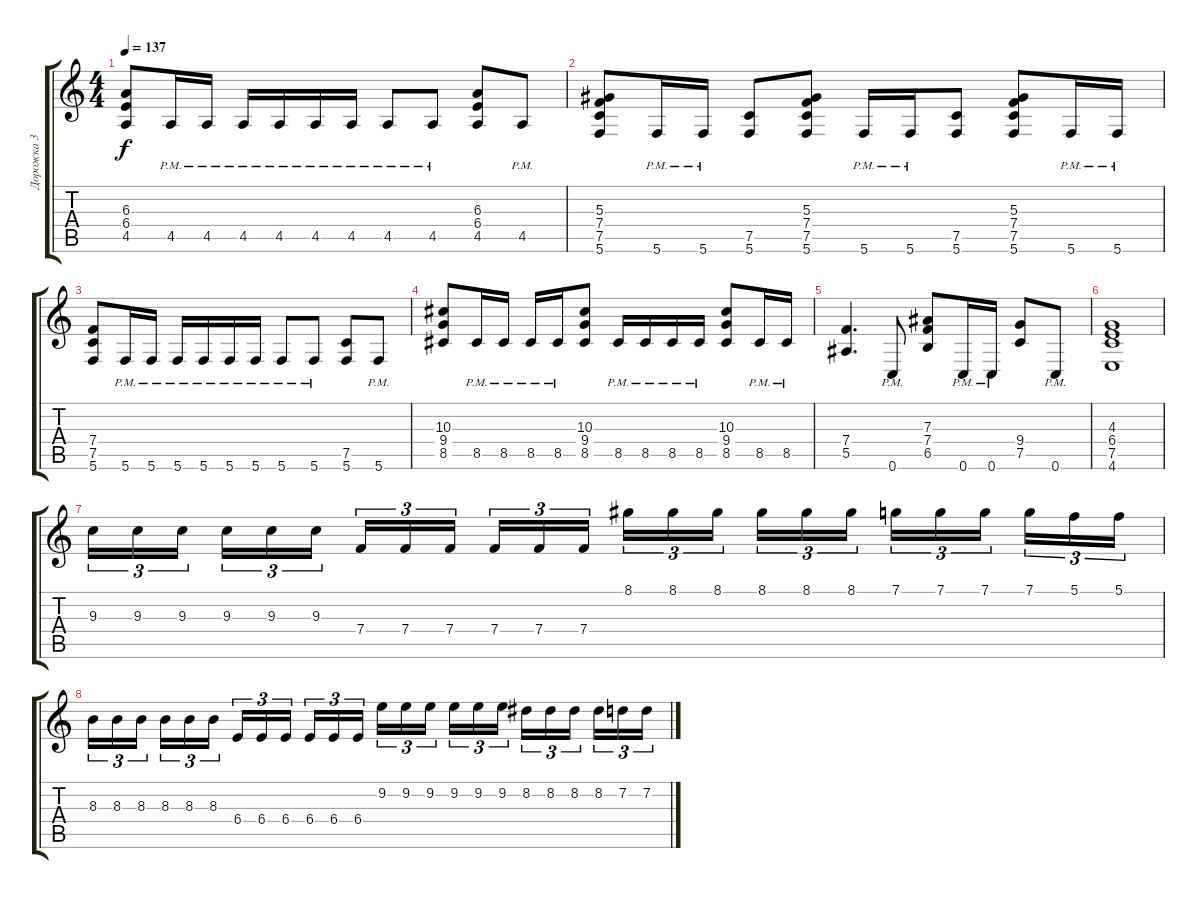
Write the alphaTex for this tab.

\track ("Дорожка 3" "Дорожка 3") {instrument distortionguitar}
\staff {score tabs}
\tuning (C4 G3 Eb3 Bb2 F2 C2) {hide}
\ts (4 4)
\tempo 137
\clef g2
\ks c
(6.3 6.4 4.5).8{dy f} 4.5{pm}.16 4.5{pm}.16 4.5{pm}.16 4.5{pm}.16 4.5{pm}.16 4.5{pm}.16 4.5{pm}.8 4.5{pm}.8 (6.3 6.4 4.5).8 4.5{pm}.8 |
(5.3 7.4 7.5 5.6).8 5.6{pm}.16 5.6{pm}.16 (7.5 5.6).8 (5.3 7.4 7.5 5.6).8 5.6{pm}.16 5.6{pm}.16 (7.5 5.6).8 (5.3 7.4 7.5 5.6).8 5.6{pm}.16 5.6{pm}.16 |
(7.4 7.5 5.6).8 5.6{pm}.16 5.6{pm}.16 5.6{pm}.16 5.6{pm}.16 5.6{pm}.16 5.6{pm}.16 5.6{pm}.8 5.6{pm}.8 (7.5 5.6).8 5.6{pm}.8 |
(10.3 9.4 8.5).8 8.5{pm}.16 8.5{pm}.16 8.5{pm}.16 8.5{pm}.16 (10.3 9.4 8.5).8 8.5{pm}.16 8.5{pm}.16 8.5{pm}.16 8.5{pm}.16 (10.3 9.4 8.5).8 8.5{pm}.16 8.5{pm}.16 |
(7.4 5.5).4{d} 0.6{pm}.8 (7.3 7.4 6.5).8 0.6{pm}.16 0.6{pm}.16 (9.4 7.5).8 0.6{pm}.8 |
(4.3 6.4 7.5 4.6).1 |
9.3.16{tu (3 2)} 9.3.16{tu (3 2)} 9.3.16{tu (3 2) beam splitsecondary} 9.3.16{tu (3 2)} 9.3.16{tu (3 2)} 9.3.16{tu (3 2)} 7.4.16{tu (3 2)} 7.4.16{tu (3 2)} 7.4.16{tu (3 2) beam splitsecondary} 7.4.16{tu (3 2)} 7.4.16{tu (3 2)} 7.4.16{tu (3 2)} 8.1.16{tu (3 2)} 8.1.16{tu (3 2)} 8.1.16{tu (3 2) beam splitsecondary} 8.1.16{tu (3 2)} 8.1.16{tu (3 2)} 8.1.16{tu (3 2)} 7.1.16{tu (3 2)} 7.1.16{tu (3 2)} 7.1.16{tu (3 2) beam splitsecondary} 7.1.16{tu (3 2)} 5.1.16{tu (3 2)} 5.1.16{tu (3 2)} |
8.3.16{tu (3 2)} 8.3.16{tu (3 2)} 8.3.16{tu (3 2) beam splitsecondary} 8.3.16{tu (3 2)} 8.3.16{tu (3 2)} 8.3.16{tu (3 2)} 6.4.16{tu (3 2)} 6.4.16{tu (3 2)} 6.4.16{tu (3 2) beam splitsecondary} 6.4.16{tu (3 2)} 6.4.16{tu (3 2)} 6.4.16{tu (3 2)} 9.2.16{tu (3 2)} 9.2.16{tu (3 2)} 9.2.16{tu (3 2) beam splitsecondary} 9.2.16{tu (3 2)} 9.2.16{tu (3 2)} 9.2.16{tu (3 2)} 8.2.16{tu (3 2)} 8.2.16{tu (3 2)} 8.2.16{tu (3 2) beam splitsecondary} 8.2.16{tu (3 2)} 7.2.16{tu (3 2)} 7.2.16{tu (3 2)}
